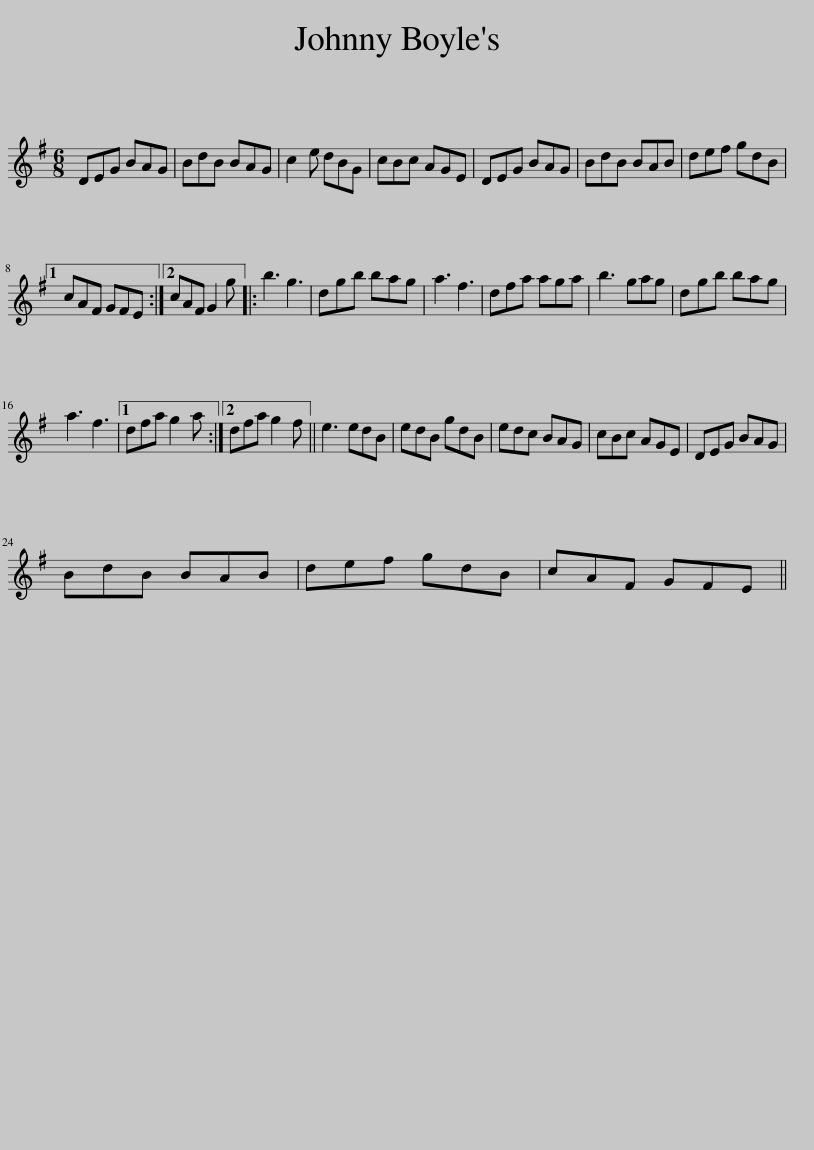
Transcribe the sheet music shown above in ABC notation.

X:1
L:1/8
M:6/8
I:linebreak $
K:G
V:1 treble
V:1
 DEG BAG | BdB BAG | c2 e dBG | cBc AGE | DEG BAG | %5
 BdB BAB | def gdB |1$ cAF GFE :|2 cAF G2 g |: b3 g3 | %10
 dgb bag | a3 f3 | dfa aga | b3 gag | dgb bag |$ %15
 a3 f3 |1 dfa g2 a :|2 dfa g2 f || e3 edB | edB gdB | %20
 edc BAG | cBc AGE | DEG BAG |$ BdB BAB | def gdB | %25
 cAF GFE || %26
